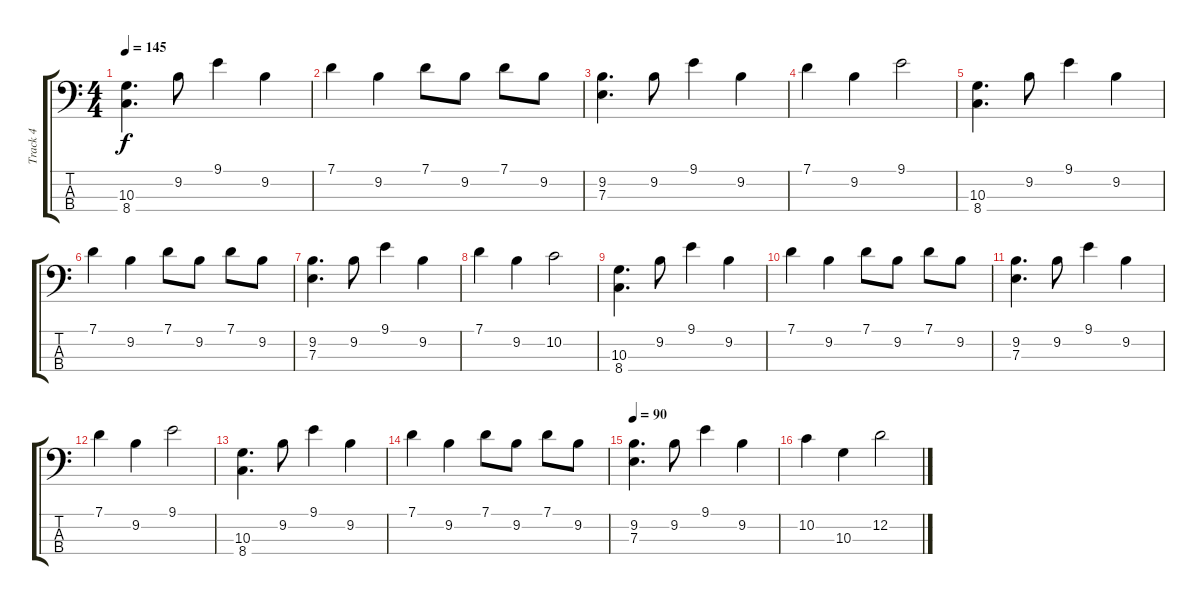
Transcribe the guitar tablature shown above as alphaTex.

\track ("Track 4" "Track 4") {instrument electricbassfinger}
\staff {score tabs}
\tuning (G2 D2 A1 E1) {hide}
\ts (4 4)
\tempo 145
\clef f4
\ks c
(10.3 8.4).4{d dy f} 9.2.8 9.1.4 9.2.4 |
7.1.4 9.2.4 7.1.8 9.2.8 7.1.8 9.2.8 |
(9.2 7.3).4{d} 9.2.8 9.1.4 9.2.4 |
7.1.4 9.2.4 9.1.2 |
(10.3 8.4).4{d} 9.2.8 9.1.4 9.2.4 |
7.1.4 9.2.4 7.1.8 9.2.8 7.1.8 9.2.8 |
(9.2 7.3).4{d} 9.2.8 9.1.4 9.2.4 |
7.1.4 9.2.4 10.2.2 |
(10.3 8.4).4{d} 9.2.8 9.1.4 9.2.4 |
7.1.4 9.2.4 7.1.8 9.2.8 7.1.8 9.2.8 |
(9.2 7.3).4{d} 9.2.8 9.1.4 9.2.4 |
7.1.4 9.2.4 9.1.2 |
(10.3 8.4).4{d} 9.2.8 9.1.4 9.2.4 |
7.1.4 9.2.4 7.1.8 9.2.8 7.1.8 9.2.8 |
\tempo 90
(9.2 7.3).4{d} 9.2.8 9.1.4 9.2.4 |
10.2.4 10.3.4 12.2.2
